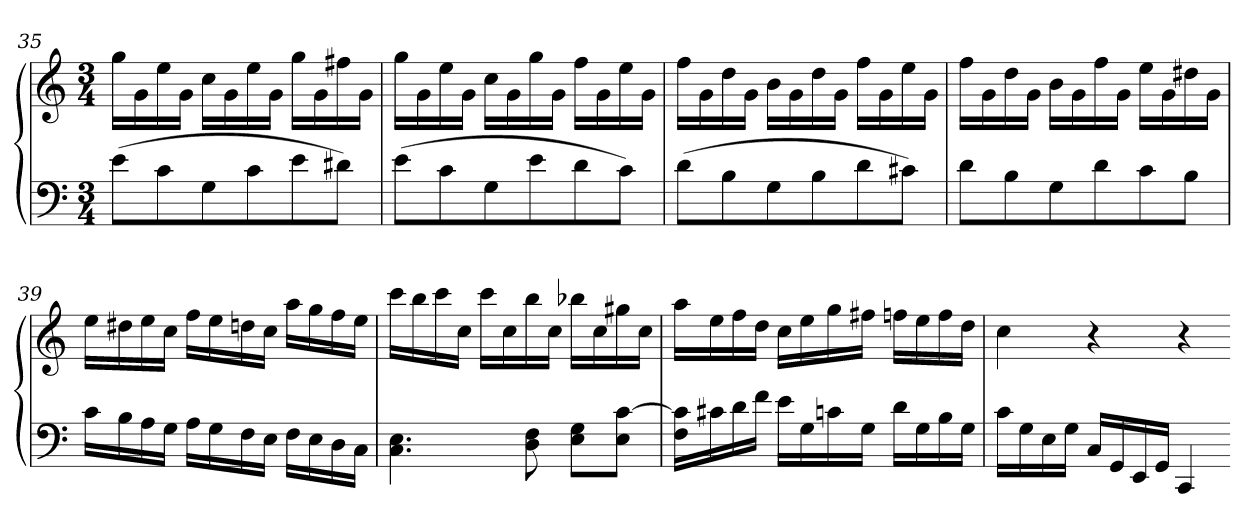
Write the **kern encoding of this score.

**kern	**kern
*part1	*part1
*staff2	*staff1
*clefF4	*clefG2
*k[]	*k[]
*C:	*C:
*M3/4	*M3/4
=35	=35
(8eL	16ggLL
.	16g
8c	16ee
.	16gJJ
8G	16ccLL
.	16g
8c	16ee
.	16gJJ
8e	16ggLL
.	16g
8d#XJ)	16ff#X
.	16gJJ
=36	=36
(8eL	16ggLL
.	16g
8c	16ee
.	16gJJ
8G	16ccLL
.	16g
8e	16gg
.	16gJJ
8d	16ffLL
.	16g
8cJ)	16ee
.	16gJJ
=37	=37
(8dL	16ffLL
.	16g
8B	16dd
.	16gJJ
8G	16bLL
.	16g
8B	16dd
.	16gJJ
8d	16ffLL
.	16g
8c#XJ)	16ee
.	16gJJ
=38	=38
8dL	16ffLL
.	16g
8B	16dd
.	16gJJ
8G	16bLL
.	16g
8d	16ff
.	16gJJ
8c	16eeLL
.	16g
8BJ	16dd#X
.	16gJJ
=39	=39
16cLL	16eeLL
16B	16dd#X
16A	16ee
16GJJ	16ccJJ
16ALL	16ffLL
16G	16ee
16F	16ddn
16EJJ	16ccJJ
16FLL	16aaLL
16E	16gg
16D	16ff
16CJJ	16eeJJ
=40	=40
4.C 4.E	16cccLL
.	16bb
.	16ccc
.	16ccJJ
.	16cccLL
.	16cc
8D 8F	16bb
.	16ccJJ
8E 8GL	16bb-XLL
.	16cc
8E [8cJ	16gg#X
.	16ccJJ
=41	=41
16F 16c]LL	16aaLL
16c#X	16ee
16d	16ff
16fJJ	16ddJJ
16eLL	16ccLL
16G	16ee
16cn	16gg
16GJJ	16ff#XJJ
16dLL	16ffnLL
16G	16ee
16B	16ff
16GJJ	16ddJJ
=42	=42
16cLL	4cc
16G	.
16E	.
16GJJ	.
16CLL	4r
16GG	.
16EE	.
16GGJJ	.
4CC	4r
=-	=-
*-	*-
